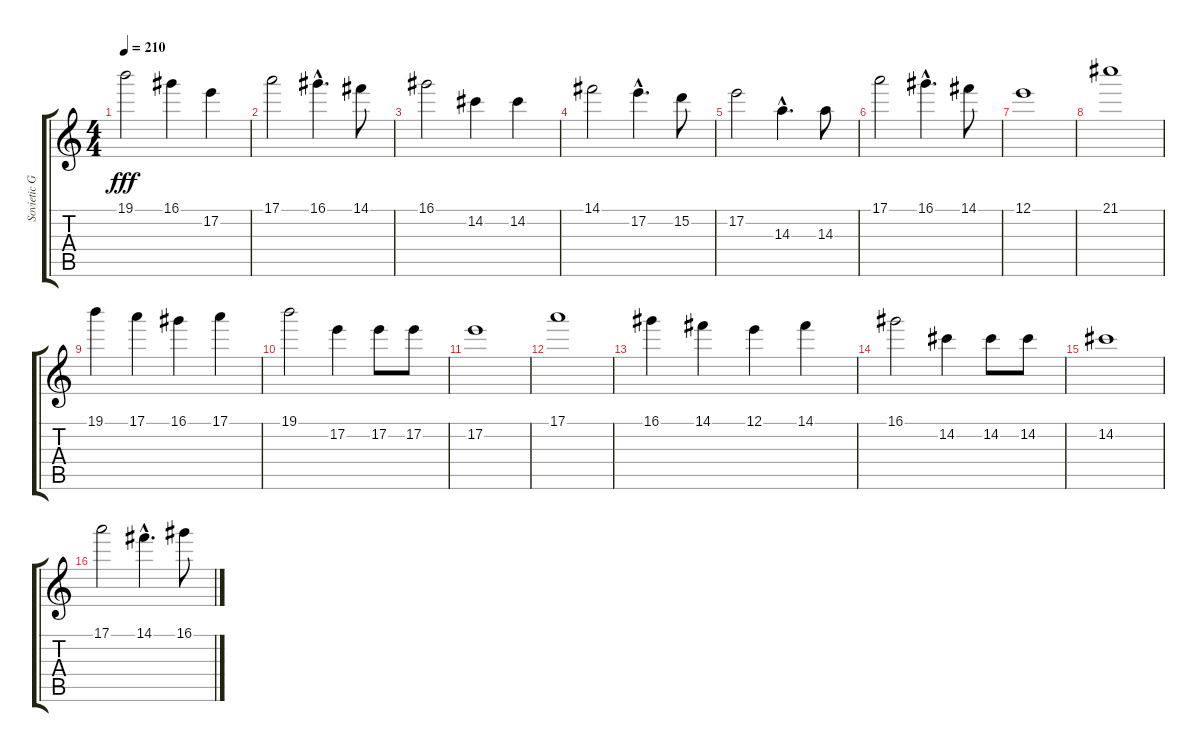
\track ("Sovietic Guitarist2" "Sovietic G") {instrument overdrivenguitar}
\staff {score tabs}
\tuning (E4 B3 G3 D3 A2 E2) {hide}
\ts (4 4)
\tempo 210
\clef g2
\ks c
19.1.2{dy fff} 16.1.4 17.2.4 |
17.1.2 16.1{hac}.4{d} 14.1.8 |
16.1.2 14.2.4 14.2.4 |
14.1.2 17.2{hac}.4{d} 15.2.8 |
17.2.2 14.3{hac}.4{d} 14.3.8 |
17.1.2 16.1{hac}.4{d} 14.1.8 |
12.1.1 |
21.1.1 |
19.1.4 17.1.4 16.1.4 17.1.4 |
19.1.2 17.2.4 17.2.8 17.2.8 |
17.2.1 |
17.1.1 |
16.1.4 14.1.4 12.1.4 14.1.4 |
16.1.2 14.2.4 14.2.8 14.2.8 |
14.2.1 |
17.1.2 14.1{hac}.4{d} 16.1.8
